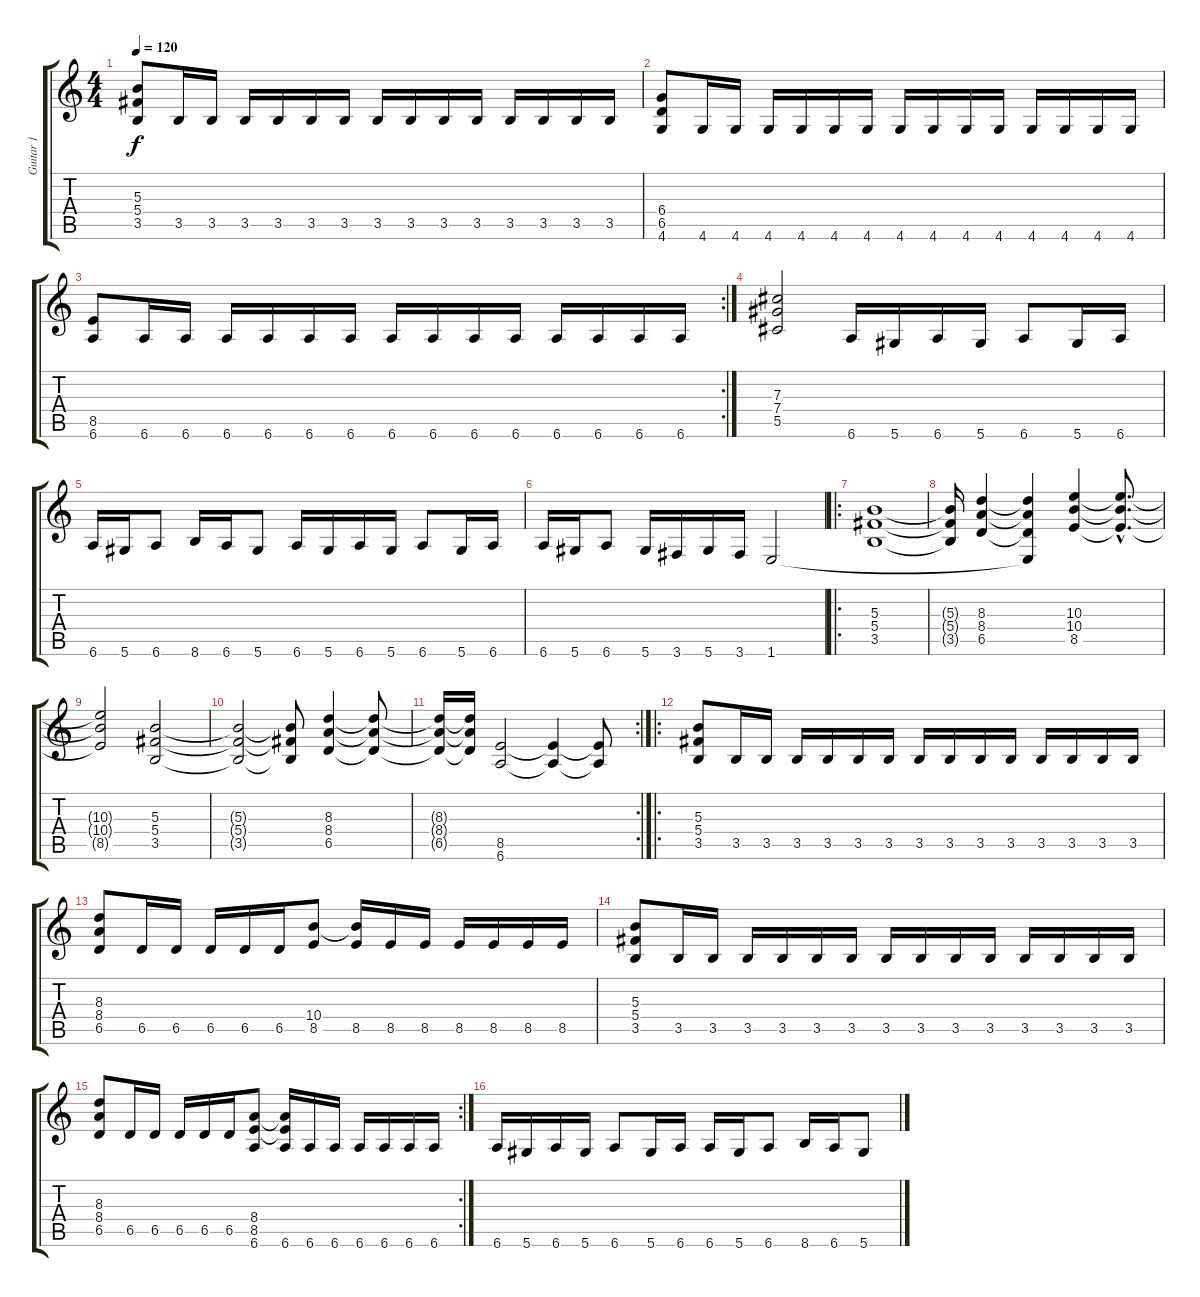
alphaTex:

\track ("Guitar 1" "Guitar 1") {instrument overdrivenguitar}
\staff {score tabs}
\tuning (Eb4 Bb3 Gb3 Db3 Ab2 Eb2) {hide}
\ts (4 4)
\tempo 120
\clef g2
\ks c
(5.3 5.4 3.5).8{dy f} 3.5.16 3.5.16 3.5.16 3.5.16 3.5.16 3.5.16 3.5.16 3.5.16 3.5.16 3.5.16 3.5.16 3.5.16 3.5.16 3.5.16 |
(6.4 6.5 4.6).8 4.6.16 4.6.16 4.6.16 4.6.16 4.6.16 4.6.16 4.6.16 4.6.16 4.6.16 4.6.16 4.6.16 4.6.16 4.6.16 4.6.16 |
\rc 2
(8.5 6.6).8 6.6.16 6.6.16 6.6.16 6.6.16 6.6.16 6.6.16 6.6.16 6.6.16 6.6.16 6.6.16 6.6.16 6.6.16 6.6.16 6.6.16 |
(7.3 7.4 5.5).2 6.6.16 5.6.16 6.6.16 5.6.16 6.6.8 5.6.16 6.6.16 |
6.6.16 5.6.16 6.6.8 8.6.16 6.6.16 5.6.8 6.6.16 5.6.16 6.6.16 5.6.16 6.6.8 5.6.16 6.6.16 |
6.6.16 5.6.16 6.6.8 5.6.16 3.6.16 5.6.16 3.6.16 1.6.2 |
\ro
(5.3 5.4 3.5).1 |
(5.3{t} 5.4{t} 3.5{t}).16 (8.3 8.4 6.5).4 (8.3{t} 8.4{t} 6.5{t} 1.6{t}).4 (10.3 10.4 8.5).4 (10.3{hac t} 10.4{hac t} 8.5{hac t}).8{d} |
(10.3{t} 10.4{t} 8.5{t}).2 (5.3 5.4 3.5).2 |
(5.3{t} 5.4{t} 3.5{t}).2 (5.3{t} 5.4{t} 3.5{t}).8 (8.3 8.4 6.5).4 (8.3{t} 8.4{t} 6.5{t}).8 |
\rc 2
(8.3{t} 8.4{t} 6.5{t}).16 (8.3{t} 8.4{t} 6.5{t}).16 (8.5 6.6).2 (8.5{t} 6.6{t}).4 (8.5{t} 6.6{t}).8 |
\ro
(5.3 5.4 3.5).8 3.5.16 3.5.16 3.5.16 3.5.16 3.5.16 3.5.16 3.5.16 3.5.16 3.5.16 3.5.16 3.5.16 3.5.16 3.5.16 3.5.16 |
(8.3 8.4 6.5).8 6.5.16 6.5.16 6.5.16 6.5.16 6.5.16 (10.4 8.5).8 (10.4{t} 8.5).16 8.5.16 8.5.16 8.5.16 8.5.16 8.5.16 8.5.16 |
(5.3 5.4 3.5).8 3.5.16 3.5.16 3.5.16 3.5.16 3.5.16 3.5.16 3.5.16 3.5.16 3.5.16 3.5.16 3.5.16 3.5.16 3.5.16 3.5.16 |
\rc 2
(8.3 8.4 6.5).8 6.5.16 6.5.16 6.5.16 6.5.16 6.5.16 (8.4 8.5 6.6).8 (8.4{t} 8.5{t} 6.6).16 6.6.16 6.6.16 6.6.16 6.6.16 6.6.16 6.6.16 |
6.6.16 5.6.16 6.6.16 5.6.16 6.6.8 5.6.16 6.6.16 6.6.16 5.6.16 6.6.8 8.6.16 6.6.16 5.6.8
